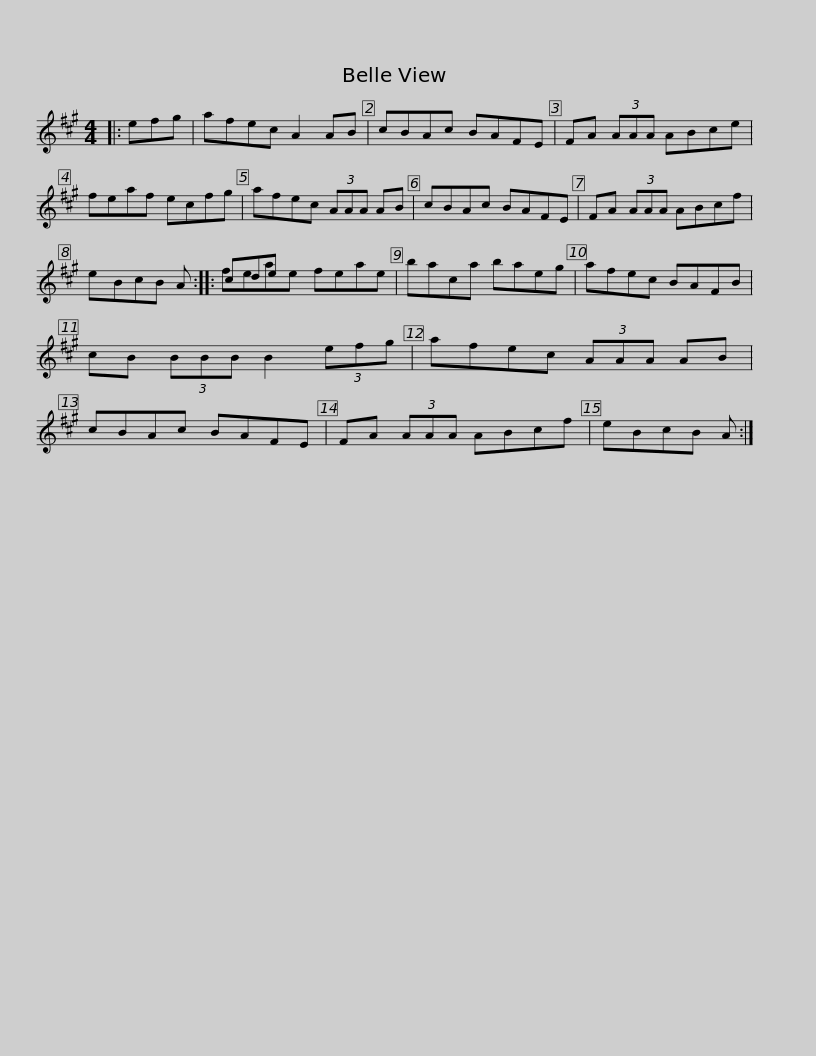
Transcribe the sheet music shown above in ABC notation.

X:1
%%score ( 1 2 )
L:1/8
M:4/4
I:linebreak $
K:A
V:1 treble
V:2 treble
V:1
|: efg | afec A2 AB | cBAc BAFE | FA (3AAA ABce | feaf ecfg |$ %5
 afec (3AAA AB | cBAc BAFE | FA (3AAA ABcf | eBcB A :: cde x5 |$ %10
 baca baeg | afec BAFB | cB (3BBB B2 (3efg | afec (3AAA AB | cBAc BAFE |$ %15
 FA (3AAA ABcf | eBcB A :| %17
V:2
|: x3 | x8 | x8 | x8 | x8 |$ %5
 x8 | x8 | x8 | x5 :: feae feae |$ %10
 x8 | x8 | x8 | x8 | x8 |$ %15
 x8 | x5 :| %17
